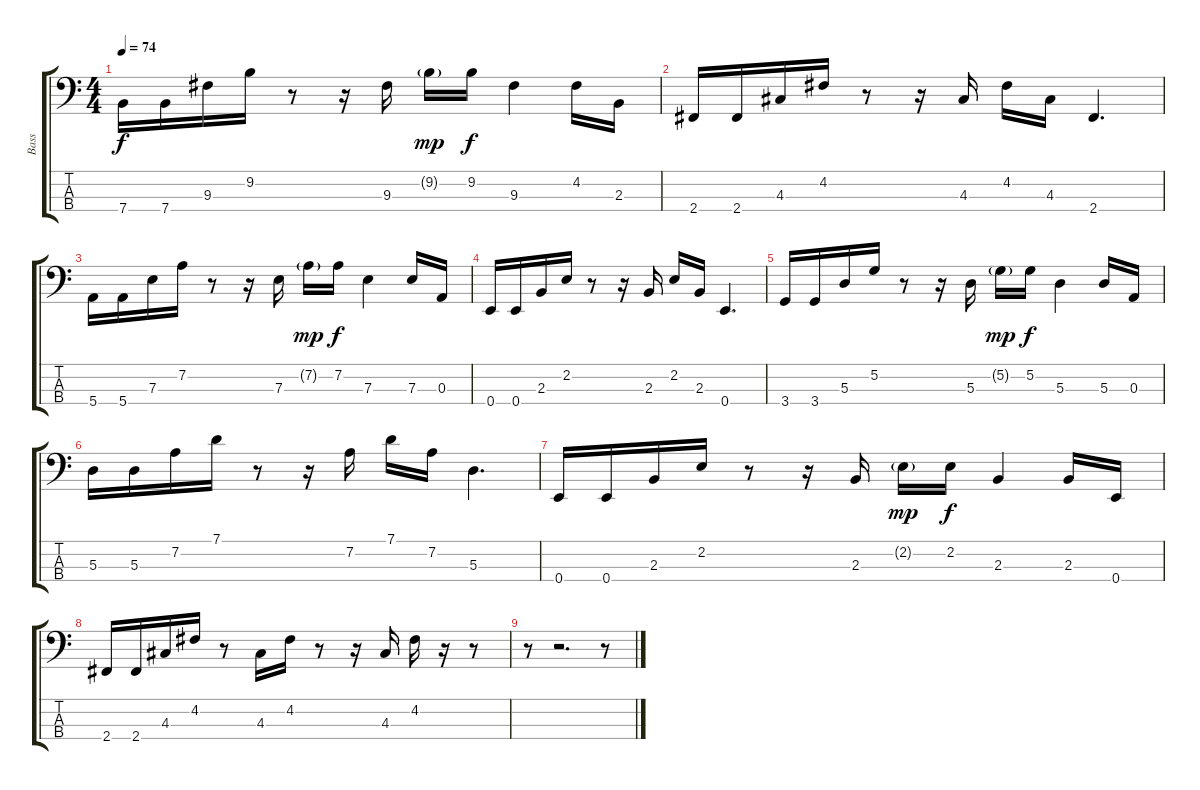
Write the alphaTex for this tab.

\track ("Bass" "Bass") {instrument electricbasspick}
\staff {score tabs}
\tuning (G2 D2 A1 E1) {hide}
\ts (4 4)
\tempo 74
\clef f4
\ks c
7.4.16{dy f} 7.4.16 9.3.16 9.2.16 r.8 r.16 9.3.16 9.2{g}.16{dy mp} 9.2.16{dy f} 9.3.4 4.2.16 2.3.16 |
2.4.16 2.4.16 4.3.16 4.2.16 r.8 r.16 4.3.16 4.2.16 4.3.16 2.4.4{d} |
5.4.16 5.4.16 7.3.16 7.2.16 r.8 r.16 7.3.16 7.2{g}.16{dy mp} 7.2.16{dy f} 7.3.4 7.3.16 0.3.16 |
0.4.16 0.4.16 2.3.16 2.2.16 r.8 r.16 2.3.16 2.2.16 2.3.16 0.4.4{d} |
3.4.16 3.4.16 5.3.16 5.2.16 r.8 r.16 5.3.16 5.2{g}.16{dy mp} 5.2.16{dy f} 5.3.4 5.3.16 0.3.16 |
5.3.16 5.3.16 7.2.16 7.1.16 r.8 r.16 7.2.16 7.1.16 7.2.16 5.3.4{d} |
0.4.16 0.4.16 2.3.16 2.2.16 r.8 r.16 2.3.16 2.2{g}.16{dy mp} 2.2.16{dy f} 2.3.4 2.3.16 0.4.16 |
2.4.16 2.4.16 4.3.16 4.2.16 r.8 4.3.16 4.2.16 r.8 r.16 4.3.16 4.2.16 r.16 r.8 |
r.8 r.2{d} r.8
